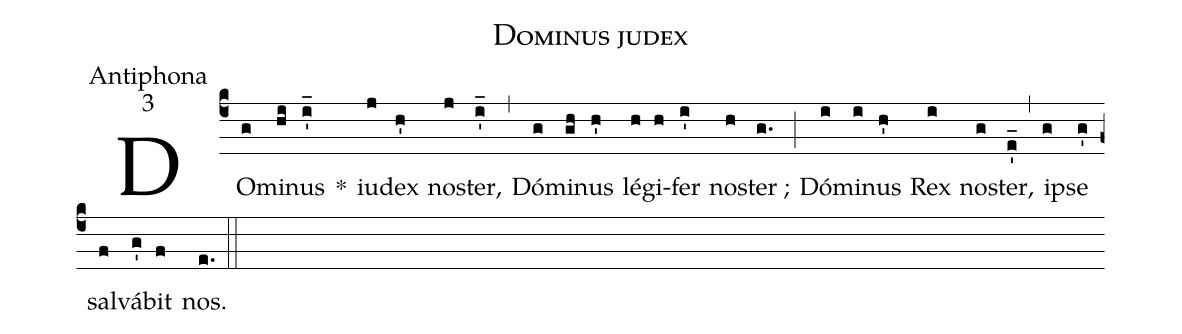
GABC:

name:Dominus judex;
office-part:Antiphona;
mode:3;
%%
(c4) DO(g)mi(hi)nus(i'_) *()
iu(j)dex(h') no(j)ster,(i'_) (,)
Dó(g)mi(gh)nus(h') lé(h)gi(h)fer(i') no(h)ster ;(g.) (;)
Dó(i)mi(i)nus(h') Rex(i) no(g)ster,(e'_) (,)
i(g)pse(g') sal(f)vá(g')bit(f) nos.(e.) (::)
